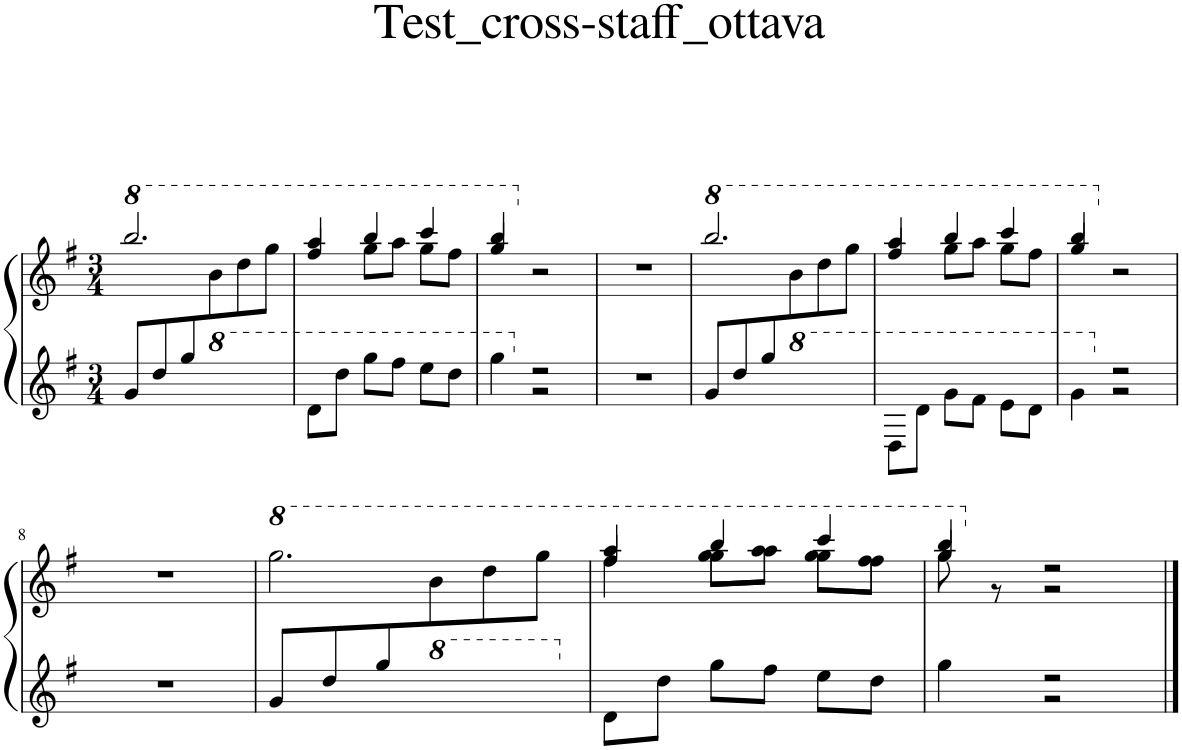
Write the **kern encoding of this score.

**kern	**kern
*part1	*part1
*staff2	*staff1
*I"Piano	*
*I'Pno.	*
*clefG2	*clefG2
*k[f#]	*k[f#]
*M3/4	*M3/4
*	*8va
=1	=1
*	*^
8g/L	2.bbb/	4.ryy
8dd/	.	.
8gg/	.	.
*	*8va	*
4.ryy	.	8bb\
.	.	8ddd\
.	.	8ggg\J
=2	=2	=2
8dd\L	4aaa/	4fff#/
8ddd\J	.	.
8ggg\L	4bbb/	8ggg\L
8fff#\J	.	8aaa\J
8eee\L	4cccc/	8ggg\L
8ddd\J	.	8fff#\J
=3	=3	=3
*^	*	*
4ryy	4ggg\	4bbb/	4ggg/
*	*	*X8va	*
*	*	*X8va	*
2r	2r	2r	2ryy
*v	*v	*	*
*	*v	*v
=4	=4
2.r	2.r
=5	=5
*	*8va
*	*^
8g/L	2.bbb/	4.ryy
8dd/	.	.
8gg/	.	.
*	*8va	*
4.ryy	.	8bb\
.	.	8ddd\
.	.	8ggg\J
=6	=6	=6
8d\L	4aaa/	4fff#/
8dd\J	.	.
8gg\L	4bbb/	8ggg\L
8ff#\J	.	8aaa\J
8ee\L	4cccc/	8ggg\L
8dd\J	.	8fff#\J
=7	=7	=7
*^	*	*
4ryy	4gg\	4bbb/	4ggg/
*	*	*X8va	*
*	*	*X8va	*
2r	2r	2r	2ryy
*v	*v	*	*
*	*v	*v
!!LO:LB:g=z
=8	=8
2.r	2.r
=9	=9
*	*8va
*	*^
8g/L	2.ggg\	4.ryy
8dd/	.	.
8gg/	.	.
*	*8va	*
4.ryy	.	8bb\
.	.	8ddd\
.	.	8ggg\J
*	*v	*v
=10	=10
*	*X8va
*	*^
*	*	*^
8d\L	4aaa/	4fff#\	4ff#/
8dd\J	.	.	.
8gg\L	4bbb/	8ggg\L	8gg\L
8ff#\J	.	8aaa\J	8aa\J
8ee\L	4cccc/	8ggg\L	8gg\L
8dd\J	.	8fff#\J	8ff#\J
=11	=11	=11	=11
*^	*	*	*
4ryy	4gg\	4bbb/	8ggg\	4gg/
*	*	*X8va	*	*
.	.	.	8r	.
2r	2r	2r	2r	2ryy
*v	*v	*	*	*
*	*v	*v	*v
==	==
*-	*-
